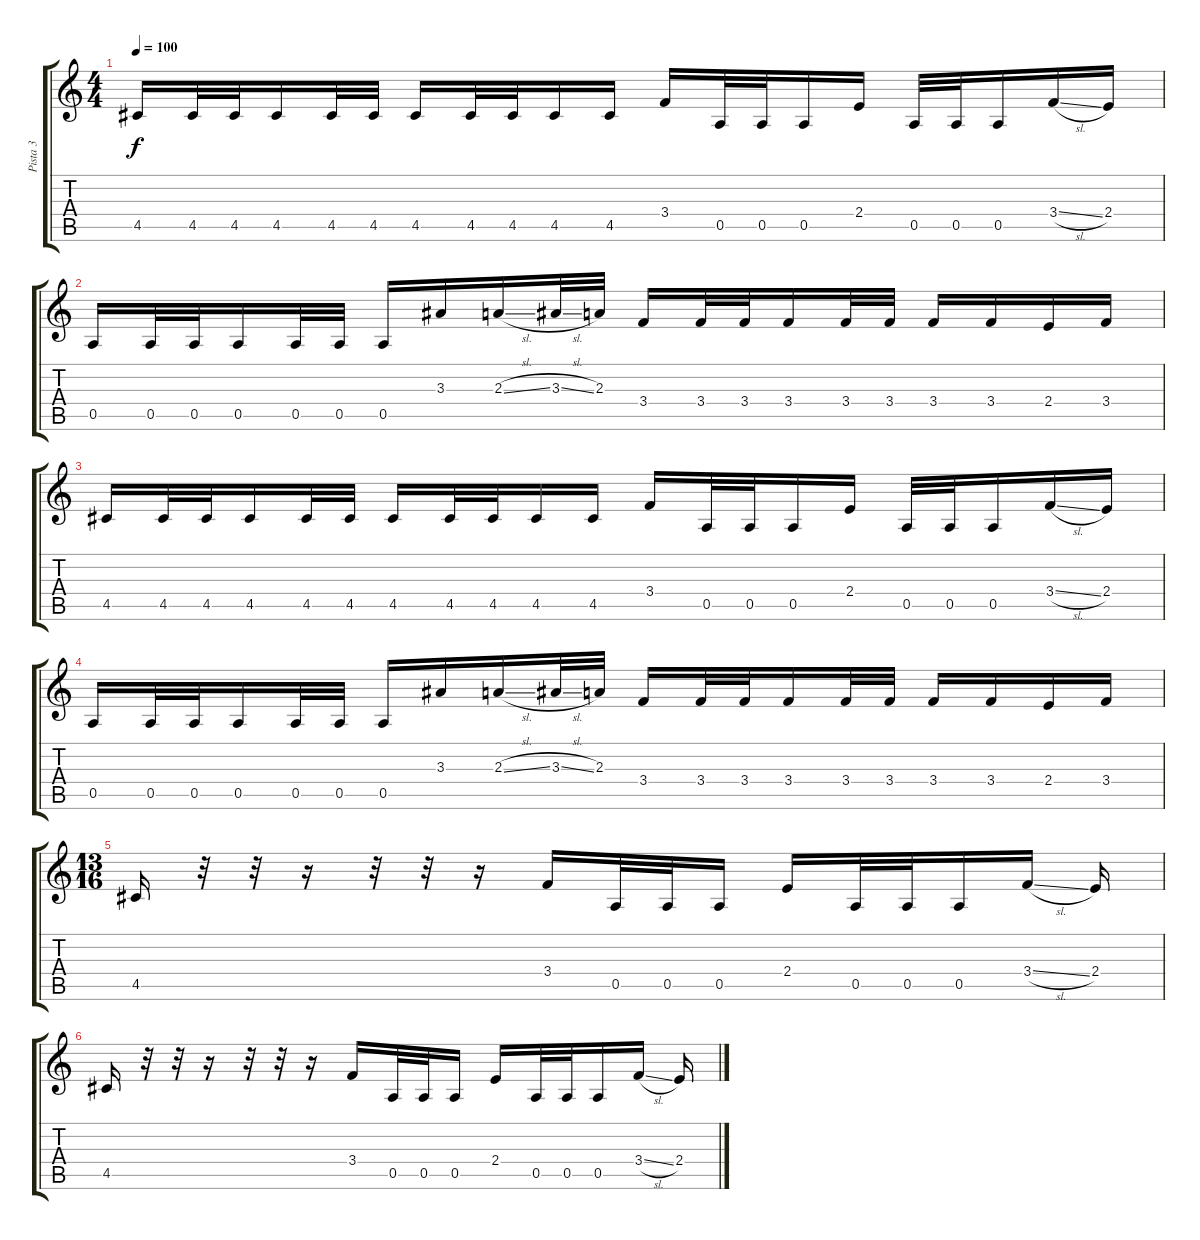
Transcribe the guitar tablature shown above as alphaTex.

\track ("Pista 3" "Pista 3") {instrument electricbassfinger}
\staff {score tabs}
\tuning (E4 B3 G3 D3 A2 E2) {hide}
\ts (4 4)
\tempo 100
\clef g2
\ks c
4.5.16{dy f} 4.5.32 4.5.32 4.5.16 4.5.32 4.5.32 4.5.16 4.5.32 4.5.32 4.5.16 4.5.16 3.4.16 0.5.32 0.5.32 0.5.16 2.4.16 0.5.32 0.5.32 0.5.16 3.4{sl}.16 2.4.16 |
0.5.16 0.5.32 0.5.32 0.5.16 0.5.32 0.5.32 0.5.16 3.3.16 2.3{sl}.16 3.3{sl}.32 2.3.32 3.4.16 3.4.32 3.4.32 3.4.16 3.4.32 3.4.32 3.4.16 3.4.16 2.4.16 3.4.16 |
4.5.16 4.5.32 4.5.32 4.5.16 4.5.32 4.5.32 4.5.16 4.5.32 4.5.32 4.5.16 4.5.16 3.4.16 0.5.32 0.5.32 0.5.16 2.4.16 0.5.32 0.5.32 0.5.16 3.4{sl}.16 2.4.16 |
0.5.16 0.5.32 0.5.32 0.5.16 0.5.32 0.5.32 0.5.16 3.3.16 2.3{sl}.16 3.3{sl}.32 2.3.32 3.4.16 3.4.32 3.4.32 3.4.16 3.4.32 3.4.32 3.4.16 3.4.16 2.4.16 3.4.16 |
\ts (13 16)
4.5.16 r.32 r.32 r.16 r.32 r.32 r.16 3.4.16 0.5.32 0.5.32 0.5.16 2.4.16 0.5.32 0.5.32 0.5.16 3.4{sl}.16 2.4.16 |
4.5.16 r.32 r.32 r.16 r.32 r.32 r.16 3.4.16 0.5.32 0.5.32 0.5.16 2.4.16 0.5.32 0.5.32 0.5.16 3.4{sl}.16 2.4.16
